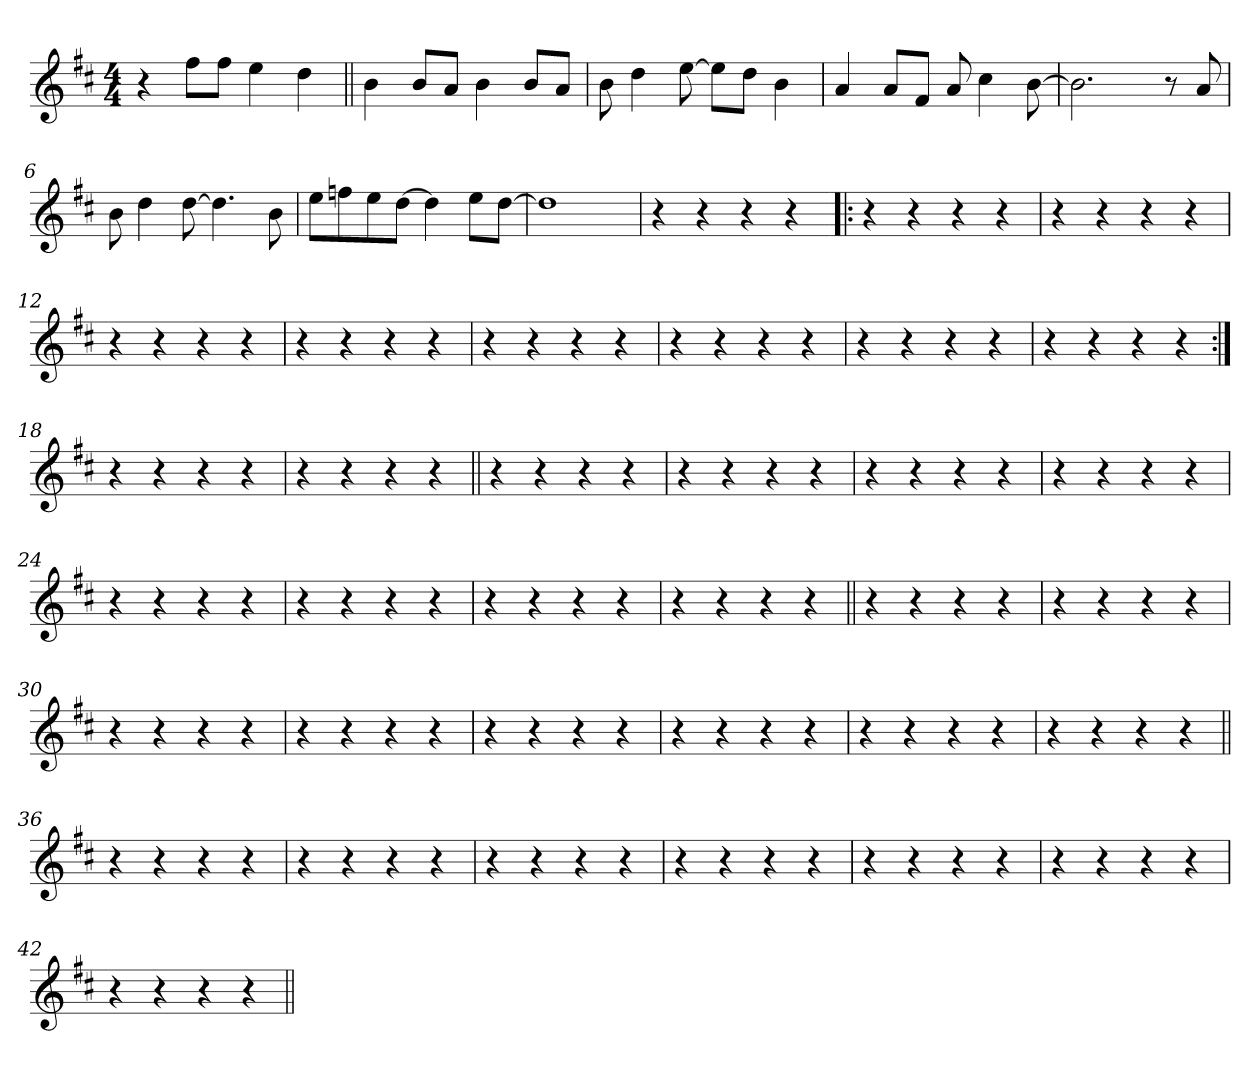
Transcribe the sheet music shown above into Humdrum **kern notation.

**kern
*part1
*staff1
!!LO:PB:g=z
*clefG2
*k[f#c#]
*D:
*M4/4
=1
4r
8ff#i\L
8ff#i\J
4eei\
4ddi\
=2||
4bi\
8bi/L
8ai/J
4bi\
8bi/L
8ai/J
=3
8bi\
4ddi\
[>8eei\
8eei\L]
8ddi\J
4bi\
=4
4ai/
8ai/L
8f#i/J
8ai/
4cc#i\
[>8bi\
=5
2.bi\]
8r
8ai/
=6
8bi\
4ddi\
[>8ddi\
4.ddi\]
8bi\
!!LO:LB:g=z
=7
8eei\L
8ffni\
8eei\
[>8ddi\J
4ddi\]
8eei\L
[>8ddi\J
=8
1ddi]
=9
4r
4r
4r
4r
=10!|:
4r
4r
4r
4r
=11
4r
4r
4r
4r
=12
4r
4r
4r
4r
=13
4r
4r
4r
4r
!!LO:LB:g=z
=14
4r
4r
4r
4r
=15
4r
4r
4r
4r
=16
4r
4r
4r
4r
=17
4r
4r
4r
4r
=18:|!
4r
4r
4r
4r
=19
4r
4r
4r
4r
=20||
4r
4r
4r
4r
!!LO:LB:g=z
=21
4r
4r
4r
4r
=22
4r
4r
4r
4r
=23
4r
4r
4r
4r
=24
4r
4r
4r
4r
=25
4r
4r
4r
4r
=26
4r
4r
4r
4r
=27
4r
4r
4r
4r
!!LO:LB:g=z
=28||
4r
4r
4r
4r
=29
4r
4r
4r
4r
=30
4r
4r
4r
4r
=31
4r
4r
4r
4r
=32
4r
4r
4r
4r
=33
4r
4r
4r
4r
=34
4r
4r
4r
4r
!!LO:LB:g=z
=35
4r
4r
4r
4r
=36||
4r
4r
4r
4r
=37
4r
4r
4r
4r
=38
4r
4r
4r
4r
=39
4r
4r
4r
4r
=40
4r
4r
4r
4r
=41
4r
4r
4r
4r
!!LO:LB:g=z
=42
4r
4r
4r
4r
=||
*-
